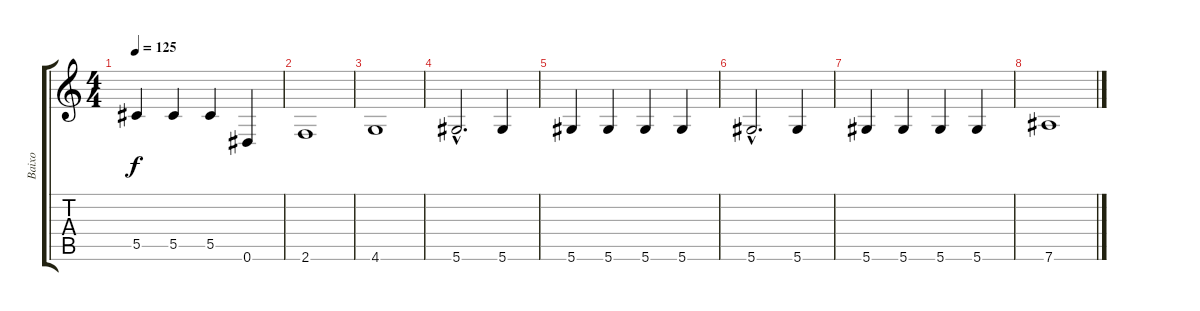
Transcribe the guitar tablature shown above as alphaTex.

\track ("Baixo" "Baixo") {instrument electricbassfinger}
\staff {score tabs}
\tuning (Eb4 Bb3 Gb3 Db3 Ab2 Eb2) {hide}
\ts (4 4)
\tempo 125
\clef g2
\ks c
5.5.4{dy f} 5.5.4 5.5.4 0.6.4 |
2.6.1 |
4.6.1 |
5.6{hac}.2{d} 5.6.4 |
5.6.4 5.6.4 5.6.4 5.6.4 |
5.6{hac}.2{d} 5.6.4 |
5.6.4 5.6.4 5.6.4 5.6.4 |
7.6.1
